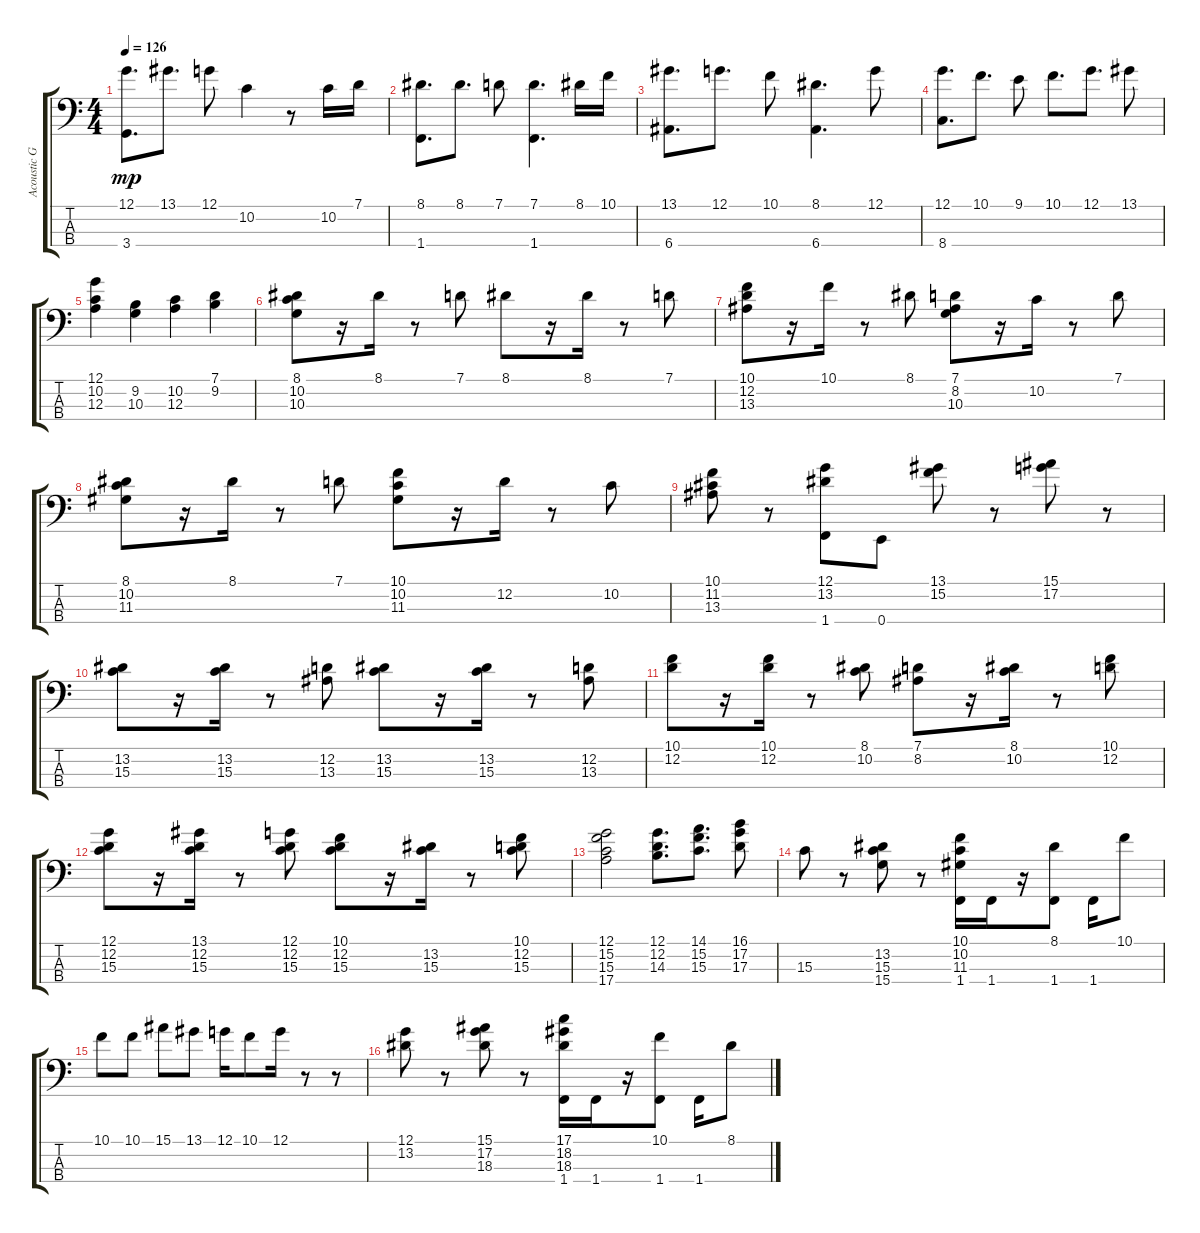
\track ("Acoustic Grand Piano" "Acoustic G") {instrument electricbassfinger}
\staff {score tabs}
\tuning (G2 D2 A1 E1) {hide}
\ts (4 4)
\tempo 126
\clef f4
\ks c
(12.1 3.4).8{d dy mp} 13.1.8{d} 12.1.8 10.2.4 r.8 10.2.16 7.1.16 |
(8.1 1.4).8{d} 8.1.8{d} 7.1.8 (7.1 1.4).4{d} 8.1.16 10.1.16 |
(13.1 6.4).8{d} 12.1.8{d} 10.1.8 (8.1 6.4).4{d} 12.1.8 |
(12.1 8.4).8{d} 10.1.8{d} 9.1.8 10.1.8{d} 12.1.8{d} 13.1.8 |
(12.1 10.2 12.3).4 (9.2 10.3).4 (10.2 12.3).4 (7.1 9.2).4 |
(8.1 10.2 10.3).8 r.16 8.1.16 r.8 7.1.8 8.1.8 r.16 8.1.16 r.8 7.1.8 |
(10.1 12.2 13.3).8 r.16 10.1.16 r.8 8.1.8 (7.1 8.2 10.3).8 r.16 10.2.16 r.8 7.1.8 |
(8.1 10.2 11.3).8 r.16 8.1.16 r.8 7.1.8 (10.1 10.2 11.3).8 r.16 12.2.16 r.8 10.2.8 |
(10.1 11.2 13.3).8 r.8 (12.1 13.2 1.4).8 0.4.8 (13.1 15.2).8 r.8 (15.1 17.2).8 r.8 |
(13.2 15.3).8 r.16 (13.2 15.3).16 r.8 (12.2 13.3).8 (13.2 15.3).8 r.16 (13.2 15.3).16 r.8 (12.2 13.3).8 |
(10.1 12.2).8 r.16 (10.1 12.2).16 r.8 (8.1 10.2).8 (7.1 8.2).8 r.16 (8.1 10.2).16 r.8 (10.1 12.2).8 |
(12.1 12.2 15.3).8 r.16 (13.1 12.2 15.3).16 r.8 (12.1 12.2 15.3).8 (10.1 12.2 15.3).8 r.16 (13.2 15.3).16 r.8 (10.1 12.2 15.3).8 |
(12.1 15.2 15.3 17.4).2 (12.1 12.2 14.3).8{d} (14.1 15.2 15.3).8{d} (16.1 17.2 17.3).8 |
15.3.8 r.8 (13.2 15.3 15.4).8 r.8 (10.1 10.2 11.3 1.4).16 1.4.16 r.16 (8.1 1.4).8 1.4.16 10.1.8 |
10.1.8 10.1.8 15.1.8 13.1.8 12.1.16 10.1.8 12.1.16 r.8 r.8 |
(12.1 13.2).8 r.8 (15.1 17.2 18.3).8 r.8 (17.1 18.2 18.3 1.4).16 1.4.16 r.16 (10.1 1.4).8 1.4.16 8.1.8
